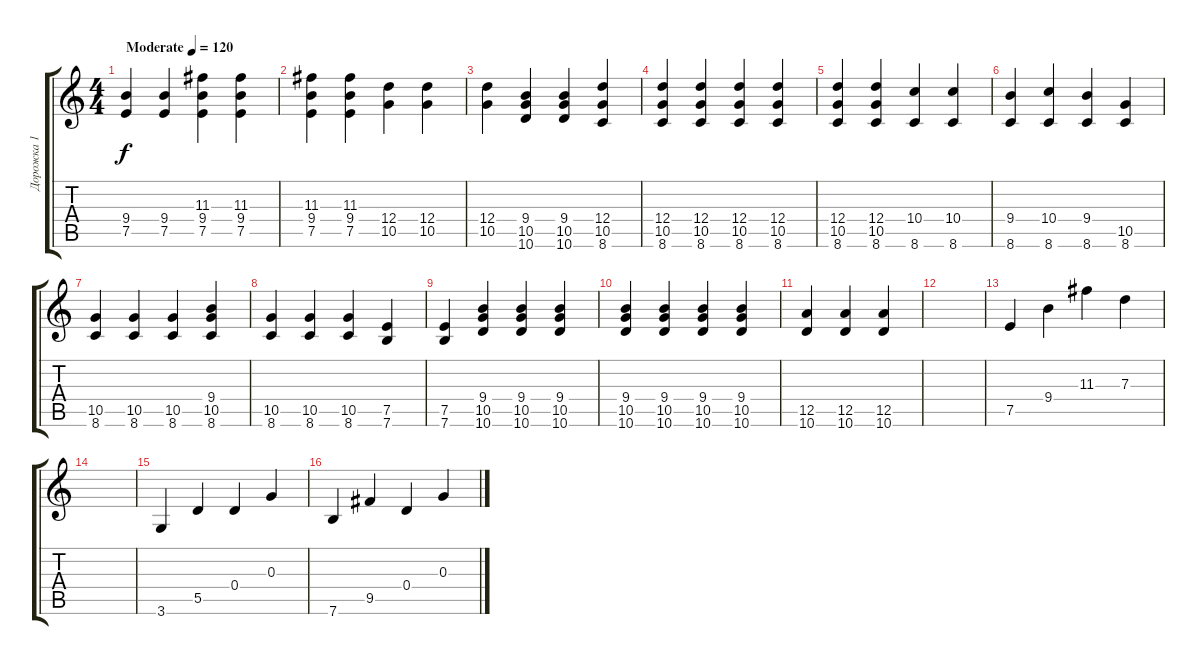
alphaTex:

\track ("Дорожка 1" "Дорожка 1") {instrument acousticguitarsteel}
\staff {score tabs}
\tuning (E4 B3 G3 D3 A2 E2) {hide}
\ts (4 4)
\tempo (120 "Moderate")
\clef g2
\ks c
(9.4 7.5).4{dy f instrument acousticguitarsteel} (9.4 7.5).4 (11.3 9.4 7.5).4 (11.3 9.4 7.5).4 |
(11.3 9.4 7.5).4 (11.3 9.4 7.5).4 (12.4 10.5).4 (12.4 10.5).4 |
(12.4 10.5).4 (9.4 10.5 10.6).4 (9.4 10.5 10.6).4 (12.4 10.5 8.6).4 |
(12.4 10.5 8.6).4 (12.4 10.5 8.6).4 (12.4 10.5 8.6).4 (12.4 10.5 8.6).4 |
(12.4 10.5 8.6).4 (12.4 10.5 8.6).4 (10.4 8.6).4 (10.4 8.6).4 |
(9.4 8.6).4 (10.4 8.6).4 (9.4 8.6).4 (10.5 8.6).4 |
(10.5 8.6).4 (10.5 8.6).4 (10.5 8.6).4 (9.4 10.5 8.6).4 |
(10.5 8.6).4 (10.5 8.6).4 (10.5 8.6).4 (7.5 7.6).4 |
(7.5 7.6).4 (9.4 10.5 10.6).4 (9.4 10.5 10.6).4 (9.4 10.5 10.6).4 |
(9.4 10.5 10.6).4 (9.4 10.5 10.6).4 (9.4 10.5 10.6).4 (9.4 10.5 10.6).4 |
(12.5 10.6).4 (12.5 10.6).4 (12.5 10.6).4 |
|
7.5.4 9.4.4 11.3.4 7.3.4 |
|
3.6.4 5.5.4 0.4.4 0.3.4 |
7.6.4 9.5.4 0.4.4 0.3.4
